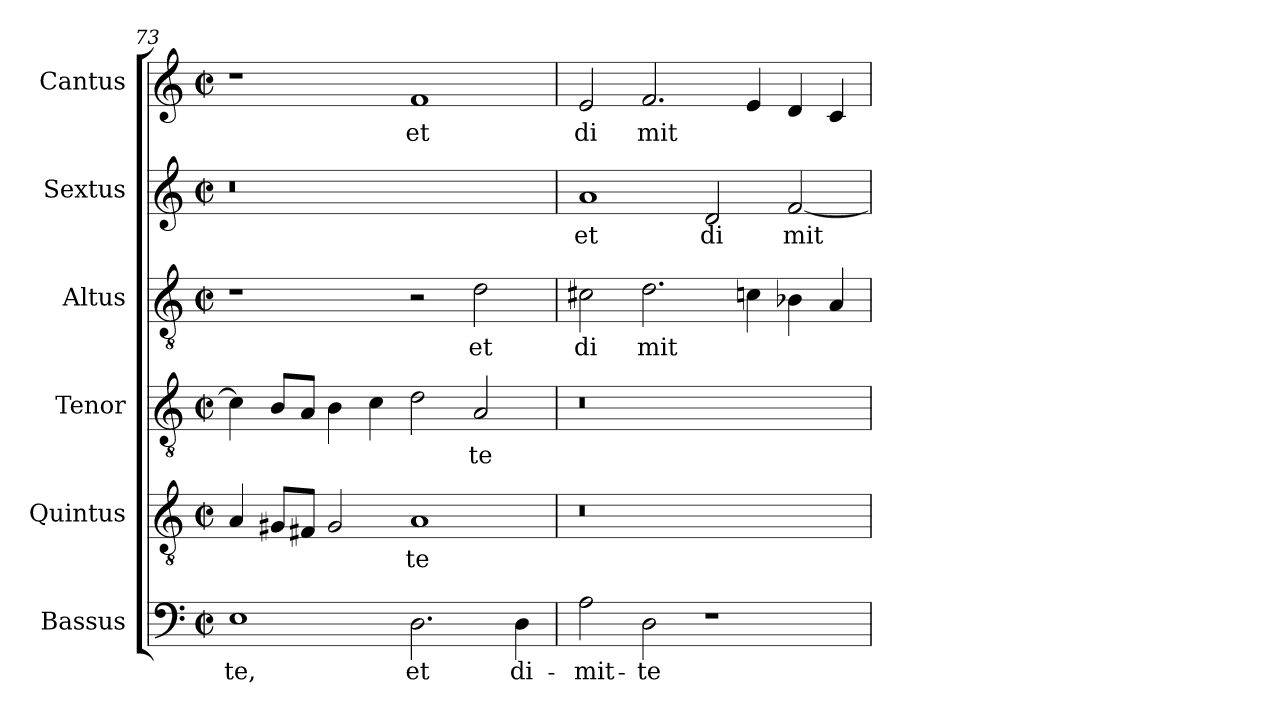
**kern	**text	**kern	**text	**kern	**text	**kern	**text	**kern	**text	**kern	**text
*part6	*part6	*part5	*part5	*part4	*part4	*part3	*part3	*part2	*part2	*part1	*part1
*staff6	*staff6	*staff5	*staff5	*staff4	*staff4	*staff3	*staff3	*staff2	*staff2	*staff1	*staff1
*I"Bassus	*	*I"Quintus	*	*I"Tenor	*	*I"Altus	*	*I"Sextus	*	*I"Cantus	*
!!LO:PB:g=z
*clefF4	*	*clefGv2	*	*clefGv2	*	*clefGv2	*	*clefG2	*	*clefG2	*
*	*	*	*	*	*	*k[]	*	*	*	*	*
*	*	*	*	*	*	*C:	*	*	*	*	*
*M2/2	*	*M2/2	*	*M2/2	*	*M2/2	*	*M2/2	*	*M2/2	*
*met(c|)	*	*met(c|)	*	*met(c|)	*	*met(c|)	*	*met(c|)	*	*met(c|)	*
=73	=73	=73	=73	=73	=73	=73	=73	=73	=73	=73	=73
!	!LO:LY:b:cj	!	!	!	!	!	!	!	!	!	!
1E	te,	4A/	.	4c\]	.	1r	.	0r	.	1r	.
.	.	8G#/L	.	8B/L	.	.	.	.	.	.	.
.	.	8F#/J	.	8A/J	.	.	.	.	.	.	.
.	.	2G#/	.	4B\	.	.	.	.	.	.	.
.	.	.	.	4c\	.	.	.	.	.	.	.
!	!LO:LY:b:cj	!	!LO:LY:b:cj	!	!	!	!	!	!	!	!LO:LY:b:cj
2.D\	et	1A	te	2d\	.	2r	.	.	.	1f	et
!	!	!	!	!	!LO:LY:b:cj	!	!LO:LY:b:cj	!	!	!	!
.	.	.	.	2A/	-te	2d\	et	.	.	.	.
!	!LO:LY:b:cj	!	!	!	!	!	!	!	!	!	!
4D\	di-	.	.	.	.	.	.	.	.	.	.
=74	=74	=74	=74	=74	=74	=74	=74	=74	=74	=74	=74
!	!LO:LY:b:cj	!	!	!	!	!	!LO:LY:b:cj	!	!LO:LY:b:cj	!	!LO:LY:b:cj
2A\	-mit-	0r	.	0r	.	2c#X\	di	1a	et	2e/	di
!	!LO:LY:b:cj	!	!	!	!	!	!LO:LY:b	!	!	!	!LO:LY:b
2D\	-te	.	.	.	.	2.d\	mit	.	.	2.f/	mit
!	!	!	!	!	!	!	!	!	!LO:LY:b:cj	!	!
1r	.	.	.	.	.	.	.	2d/	di	.	.
.	.	.	.	.	.	4cn\	.	.	.	4e/	.
!	!	!	!	!	!	!	!	!	!LO:LY:b	!	!
.	.	.	.	.	.	4B-X\	.	[<2f/	mit	4d/	.
.	.	.	.	.	.	4A/	.	.	.	4c/	.
=	=	=	=	=	=	=	=	=	=	=	=
*-	*-	*-	*-	*-	*-	*-	*-	*-	*-	*-	*-
